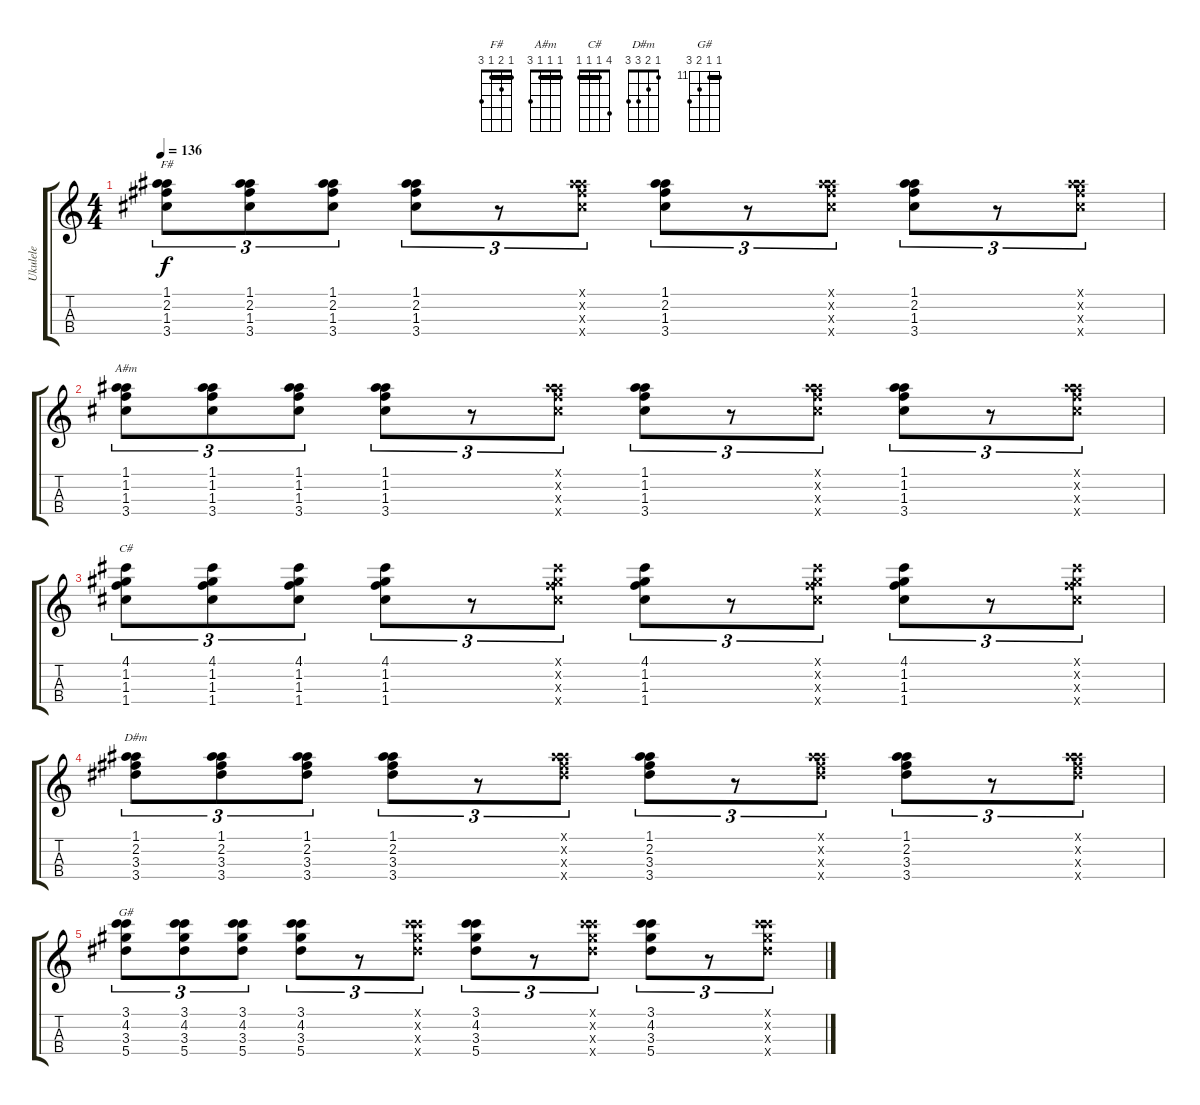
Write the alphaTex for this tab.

\track ("Ukulele" "Ukulele") {instrument acousticguitarnylon}
\staff {score tabs}
\tuning (A4 E4 C4 G4) {hide}
\chord ("F#" 1 2 1 3) {barre 1}
\chord ("A#m" 1 1 1 3) {barre 1}
\chord ("C#" 4 1 1 1) {barre 1}
\chord ("D#m" 1 2 3 3)
\chord ("G#" 11 11 12 13) {firstfret 11 barre 11}
\ts (4 4)
\tempo 136
\clef g2
\ks c
(1.1 2.2 1.3 3.4).8{tu (3 2) ch "F#" dy f} (1.1 2.2 1.3 3.4).8{tu (3 2)} (1.1 2.2 1.3 3.4).8{tu (3 2)} (1.1 2.2 1.3 3.4).8{tu (3 2)} r.8{tu (3 2)} (1.1{x} 2.2{x} 1.3{x} 3.4{x}).8{tu (3 2)} (1.1 2.2 1.3 3.4).8{tu (3 2)} r.8{tu (3 2)} (1.1{x} 2.2{x} 1.3{x} 3.4{x}).8{tu (3 2)} (1.1 2.2 1.3 3.4).8{tu (3 2)} r.8{tu (3 2)} (1.1{x} 2.2{x} 1.3{x} 3.4{x}).8{tu (3 2)} |
(1.1 1.2 1.3 3.4).8{tu (3 2) ch "A#m"} (1.1 1.2 1.3 3.4).8{tu (3 2)} (1.1 1.2 1.3 3.4).8{tu (3 2)} (1.1 1.2 1.3 3.4).8{tu (3 2)} r.8{tu (3 2)} (1.1{x} 1.2{x} 1.3{x} 3.4{x}).8{tu (3 2)} (1.1 1.2 1.3 3.4).8{tu (3 2)} r.8{tu (3 2)} (1.1{x} 1.2{x} 1.3{x} 3.4{x}).8{tu (3 2)} (1.1 1.2 1.3 3.4).8{tu (3 2)} r.8{tu (3 2)} (1.1{x} 1.2{x} 1.3{x} 3.4{x}).8{tu (3 2)} |
(4.1 1.2 1.3 1.4).8{tu (3 2) ch "C#"} (4.1 1.2 1.3 1.4).8{tu (3 2)} (4.1 1.2 1.3 1.4).8{tu (3 2)} (4.1 1.2 1.3 1.4).8{tu (3 2)} r.8{tu (3 2)} (4.1{x} 1.2{x} 1.3{x} 1.4{x}).8{tu (3 2)} (4.1 1.2 1.3 1.4).8{tu (3 2)} r.8{tu (3 2)} (4.1{x} 1.2{x} 1.3{x} 1.4{x}).8{tu (3 2)} (4.1 1.2 1.3 1.4).8{tu (3 2)} r.8{tu (3 2)} (4.1{x} 1.2{x} 1.3{x} 1.4{x}).8{tu (3 2)} |
(1.1 2.2 3.3 3.4).8{tu (3 2) ch "D#m"} (1.1 2.2 3.3 3.4).8{tu (3 2)} (1.1 2.2 3.3 3.4).8{tu (3 2)} (1.1 2.2 3.3 3.4).8{tu (3 2)} r.8{tu (3 2)} (1.1{x} 2.2{x} 3.3{x} 3.4{x}).8{tu (3 2)} (1.1 2.2 3.3 3.4).8{tu (3 2)} r.8{tu (3 2)} (1.1{x} 2.2{x} 3.3{x} 3.4{x}).8{tu (3 2)} (1.1 2.2 3.3 3.4).8{tu (3 2)} r.8{tu (3 2)} (1.1{x} 2.2{x} 3.3{x} 3.4{x}).8{tu (3 2)} |
(3.1 4.2 3.3 5.4).8{tu (3 2) ch "G#"} (3.1 4.2 3.3 5.4).8{tu (3 2)} (3.1 4.2 3.3 5.4).8{tu (3 2)} (3.1 4.2 3.3 5.4).8{tu (3 2)} r.8{tu (3 2)} (3.1{x} 4.2{x} 3.3{x} 5.4{x}).8{tu (3 2)} (3.1 4.2 3.3 5.4).8{tu (3 2)} r.8{tu (3 2)} (3.1{x} 4.2{x} 3.3{x} 5.4{x}).8{tu (3 2)} (3.1 4.2 3.3 5.4).8{tu (3 2)} r.8{tu (3 2)} (3.1{x} 4.2{x} 3.3{x} 5.4{x}).8{tu (3 2)}
